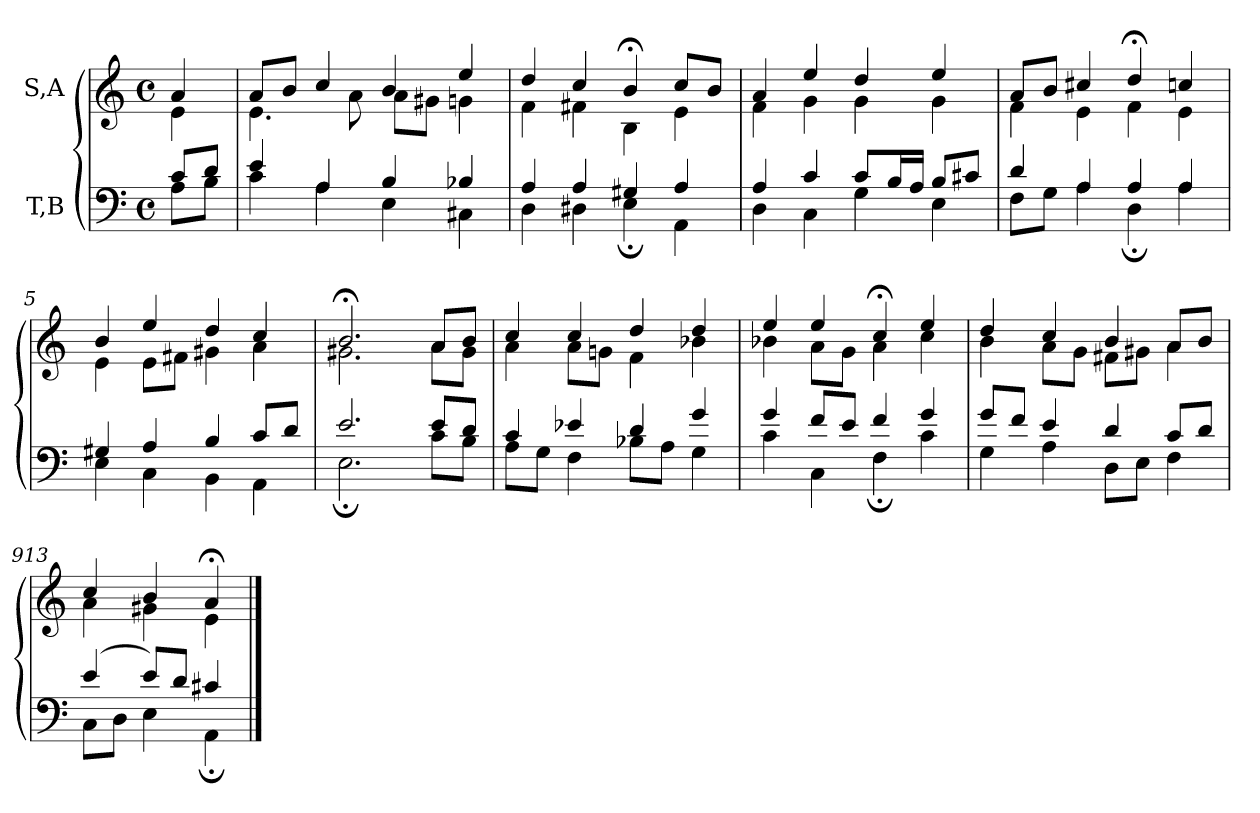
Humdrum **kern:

**kern	**kern
*part2	*part1
*staff2	*staff1
*I"T,B	*I"S,A
*clefF4	*clefG2
*k[]	*k[]
*M4/4	*M4/4
*met(c)	*met(c)
=	=
*^	*^
8cL	8AL	4a	4e
8dJ	8BJ	.	.
=1	=1	=1	=1
4e	4c	8aL	4.e
.	.	8bJ	.
4A	4A	4cc	.
.	.	.	8a
4B	4E	4b	8aL
.	.	.	8g#XJ
4B-X	4C#X	4ee	4gn
=2	=2	=2	=2
4A	4D	4dd	4f
4A	4D#X	4cc	4f#X
4G#X	4E;	4b;<	4B
4A	4AA	8ccL	4e
.	.	8bJ	.
=3	=3	=3	=3
4A	4D	4a	4f
4c	4C	4ee	4g
8cL	4G	4dd	4g
16BL	.	.	.
16AJJ	.	.	.
8BL	4E	4ee	4g
8c#XJ	.	.	.
=4	=4	=4	=4
4d	8FL	8aL	4f
.	8GJ	8bJ	.
4A	4A	4cc#X	4e
4A	4D;	4dd;<	4f
4A	4A	4ccn	4e
=5	=5	=5	=5
4G#X	4E	4b	4e
4A	4C	4ee	8eL
.	.	.	8f#XJ
4B	4BB	4dd	4g#X
8cL	4AA	4cc	4a
8dJ	.	.	.
=6	=6	=6	=6
2.e	2.E;	2.b;<	2.g#X
8eL	8cL	8aL	8aL
8dJ	8BJ	8bJ	8g#J
=7	=7	=7	=7
4c	8AL	4cc	4a
.	8GJ	.	.
4e-X	4F	4cc	8aL
.	.	.	8gnJ
4d	8B-XL	4dd	4f
.	8AJ	.	.
4g	4G	4dd	4b-X
=8	=8	=8	=8
4g	4c	4ee	4b-X
8fL	4C	4ee	8aL
8eJ	.	.	8gJ
4f	4F;	4cc;<	4a
4g	4c	4ee	4cc
=9	=9	=9	=9
8gL	4G	4dd	4b
8fJ	.	.	.
4e	4A	4cc	8aL
.	.	.	8gJ
4d	8DL	4b	8f#XL
.	8EJ	.	8g#XJ
8cL	4F	8aL	4a
8dJ	.	8bJ	.
=913	=913	=913	=913
(>4e	8CL	4cc	4a
.	8DJ	.	.
8eL)	4E	4b	4g#X
8dJ	.	.	.
4c#X	4AA;	4a;<	4e
*v	*v	*	*
*	*v	*v
==	==
*-	*-
